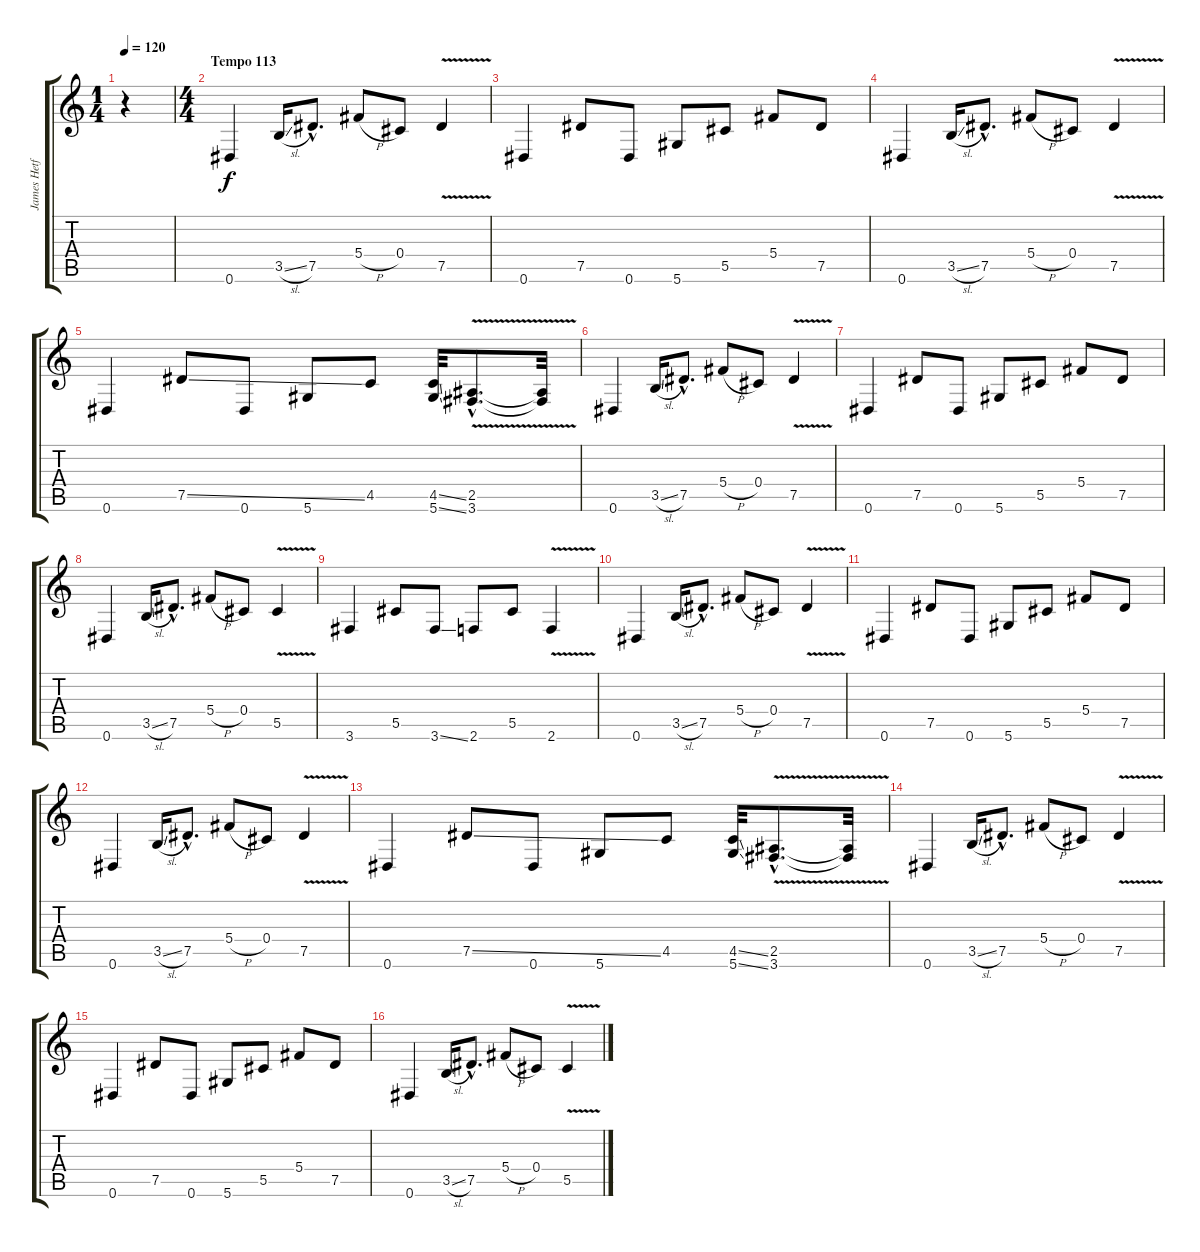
\track ("James Hetfield Clean" "James Hetf") {instrument electricguitarjazz}
\staff {score tabs}
\tuning (Eb4 Bb3 Gb3 Db3 Ab2 Eb2) {hide}
\ts (1 4)
\tempo 120
\tempo 113
\tempo 120
\clef g2
\ks c
r.4{dy f instrument electricguitarjazz} |
\ts (4 4)
\section ("" "Tempo 113")
0.6.4 3.5{sl}.16 7.5{hac}.8{d} 5.4{h}.8 0.4.8 7.5{v}.4 |
0.6.4 7.5.8 0.6.8 5.6.8 5.5.8 5.4.8 7.5.8 |
0.6.4 3.5{sl}.16 7.5{hac}.8{d} 5.4{h}.8 0.4.8 7.5{v}.4 |
0.6.4 7.5{ss}.8 0.6.8 5.6.8 4.5.8 (4.5{ss} 5.6{ss}).32 (2.5{v hac} 3.6{v hac}).8{d} (2.5{t} 3.6{t}).32 |
0.6.4 3.5{sl}.16 7.5{hac}.8{d} 5.4{h}.8 0.4.8 7.5{v}.4 |
0.6.4 7.5.8 0.6.8 5.6.8 5.5.8 5.4.8 7.5.8 |
0.6.4 3.5{sl}.16 7.5{hac}.8{d} 5.4{h}.8 0.4.8 5.5{v}.4 |
3.6.4 5.5.8 3.6{ss}.8 2.6.8 5.5.8 2.6{v}.4 |
0.6.4 3.5{sl}.16 7.5{hac}.8{d} 5.4{h}.8 0.4.8 7.5{v}.4 |
0.6.4 7.5.8 0.6.8 5.6.8 5.5.8 5.4.8 7.5.8 |
0.6.4 3.5{sl}.16 7.5{hac}.8{d} 5.4{h}.8 0.4.8 7.5{v}.4 |
0.6.4 7.5{ss}.8 0.6.8 5.6.8 4.5.8 (4.5{ss} 5.6{ss}).32 (2.5{v hac} 3.6{v hac}).8{d} (2.5{t} 3.6{t}).32 |
0.6.4 3.5{sl}.16 7.5{hac}.8{d} 5.4{h}.8 0.4.8 7.5{v}.4 |
0.6.4 7.5.8 0.6.8 5.6.8 5.5.8 5.4.8 7.5.8 |
0.6.4 3.5{sl}.16 7.5{hac}.8{d} 5.4{h}.8 0.4.8 5.5{v}.4
